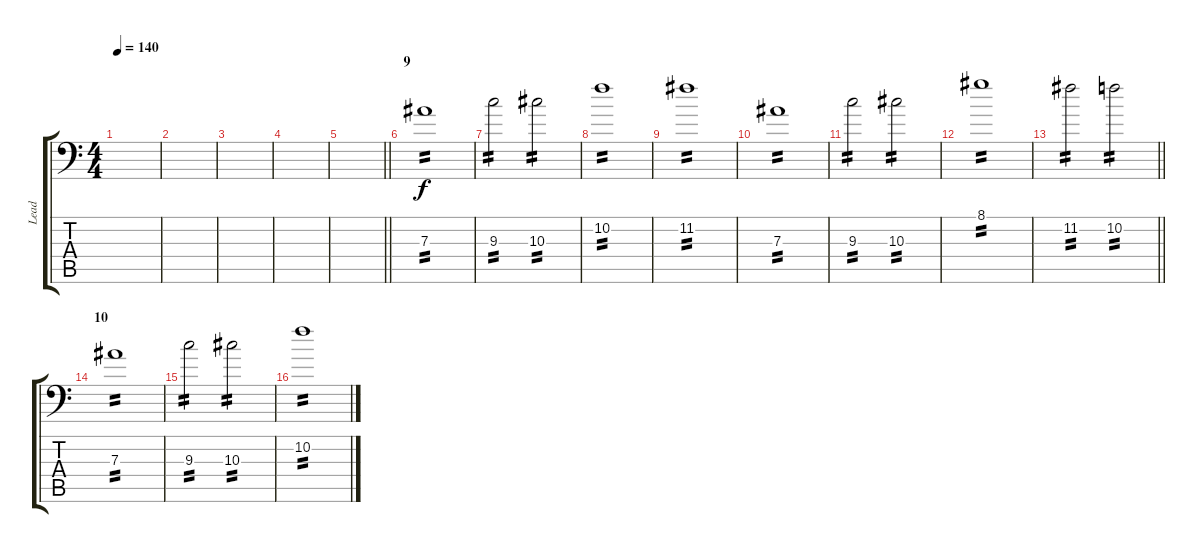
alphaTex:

\track ("Lead" "Lead") {instrument distortionguitar}
\staff {score tabs}
\tuning (C4 G3 Eb3 Bb2 F2 Bb1) {hide}
\ts (4 4)
\tempo 140
\clef f4
\ks c
|
|
|
|
\barLineRight lightlight
|
\section ("" "9")
7.3.1{tp 2} |
9.3.2{tp 2} 10.3.2{tp 2} |
10.2.1{tp 2} |
11.2.1{tp 2} |
7.3.1{tp 2} |
9.3.2{tp 2} 10.3.2{tp 2} |
8.1.1{tp 2} |
\barLineRight lightlight
11.2.2{tp 2} 10.2.2{tp 2} |
\section ("" "10")
7.3.1{tp 2} |
9.3.2{tp 2} 10.3.2{tp 2} |
10.2.1{tp 2}
